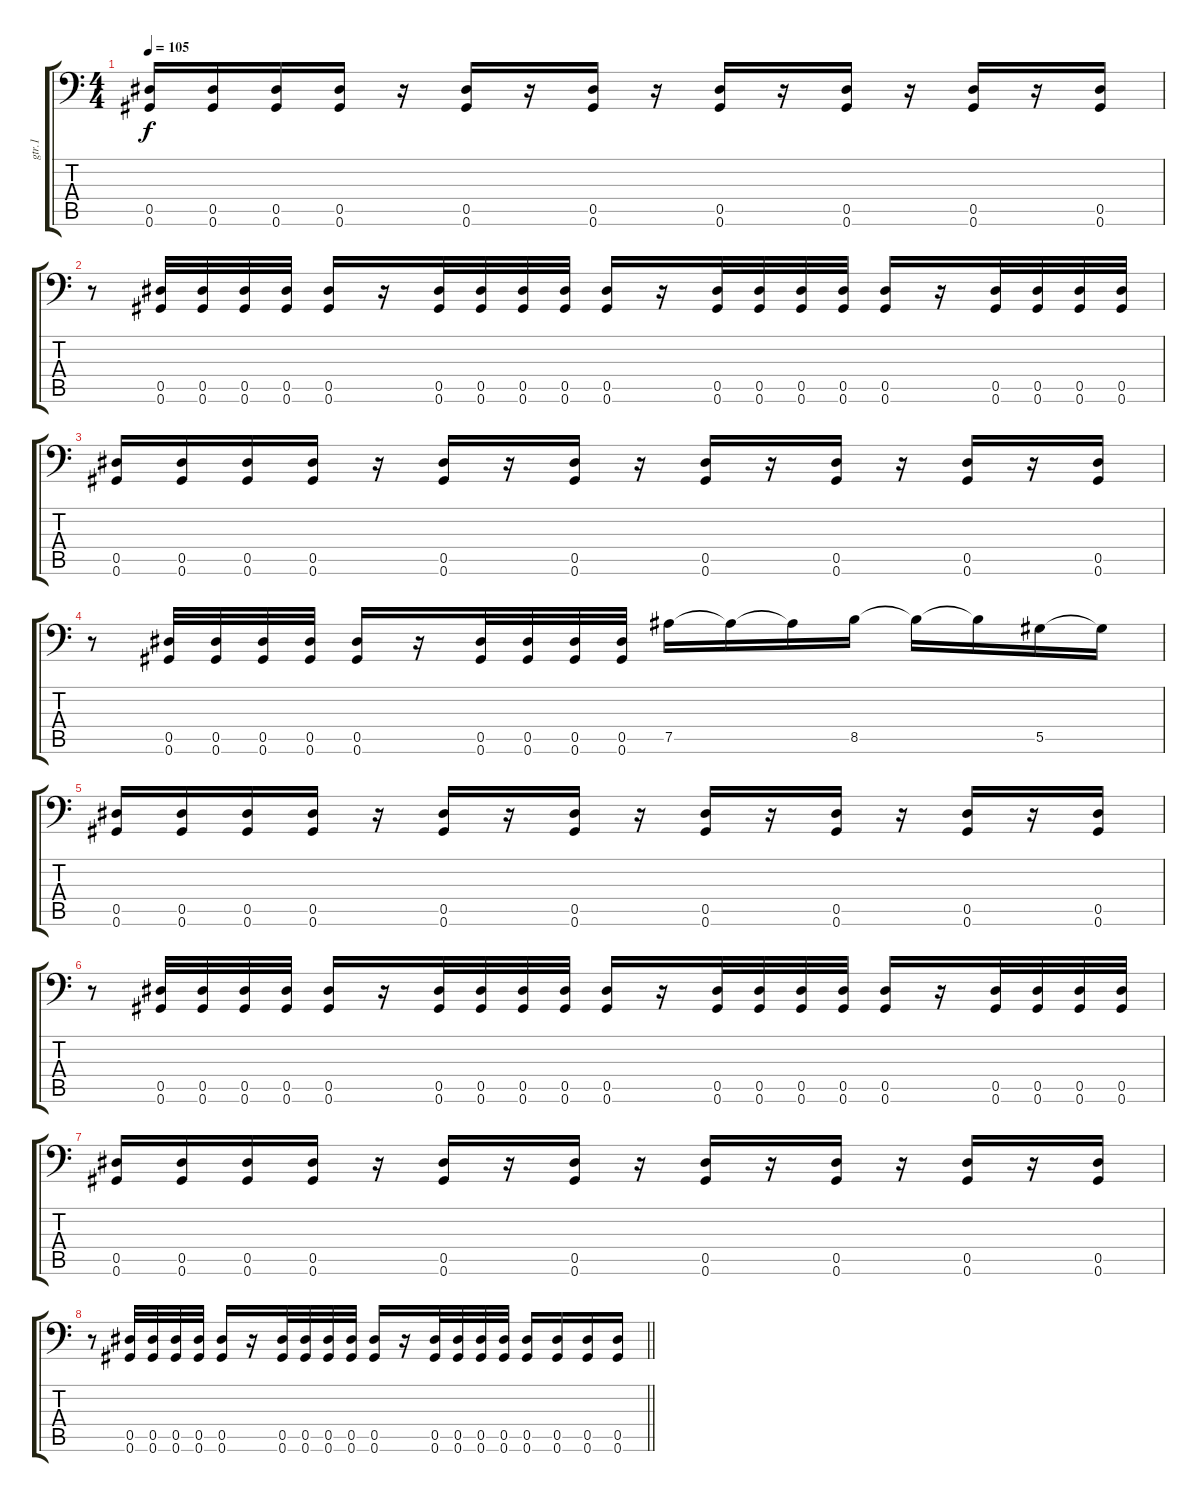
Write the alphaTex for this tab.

\track ("gtr.1" "gtr.1") {instrument distortionguitar}
\staff {score tabs}
\tuning (Bb3 F3 Db3 Ab2 Eb2 Ab1) {hide}
\ts (4 4)
\section ("" "")
\tempo 105
\clef f4
\ks c
(0.5 0.6).16{dy f} (0.5 0.6).16 (0.5 0.6).16 (0.5 0.6).16 r.16 (0.5 0.6).16 r.16 (0.5 0.6).16 r.16 (0.5 0.6).16 r.16 (0.5 0.6).16 r.16 (0.5 0.6).16 r.16 (0.5 0.6).16 |
r.8 (0.5 0.6).32 (0.5 0.6).32 (0.5 0.6).32 (0.5 0.6).32 (0.5 0.6).16 r.16 (0.5 0.6).32 (0.5 0.6).32 (0.5 0.6).32 (0.5 0.6).32 (0.5 0.6).16 r.16 (0.5 0.6).32 (0.5 0.6).32 (0.5 0.6).32 (0.5 0.6).32 (0.5 0.6).16 r.16 (0.5 0.6).32 (0.5 0.6).32 (0.5 0.6).32 (0.5 0.6).32 |
(0.5 0.6).16 (0.5 0.6).16 (0.5 0.6).16 (0.5 0.6).16 r.16 (0.5 0.6).16 r.16 (0.5 0.6).16 r.16 (0.5 0.6).16 r.16 (0.5 0.6).16 r.16 (0.5 0.6).16 r.16 (0.5 0.6).16 |
r.8 (0.5 0.6).32 (0.5 0.6).32 (0.5 0.6).32 (0.5 0.6).32 (0.5 0.6).16 r.16 (0.5 0.6).32 (0.5 0.6).32 (0.5 0.6).32 (0.5 0.6).32 7.5.16 7.5{t}.16 7.5{t}.16 8.5.16 8.5{t}.16 8.5{t}.16 5.5.16 5.5{t}.16 |
(0.5 0.6).16 (0.5 0.6).16 (0.5 0.6).16 (0.5 0.6).16 r.16 (0.5 0.6).16 r.16 (0.5 0.6).16 r.16 (0.5 0.6).16 r.16 (0.5 0.6).16 r.16 (0.5 0.6).16 r.16 (0.5 0.6).16 |
r.8 (0.5 0.6).32 (0.5 0.6).32 (0.5 0.6).32 (0.5 0.6).32 (0.5 0.6).16 r.16 (0.5 0.6).32 (0.5 0.6).32 (0.5 0.6).32 (0.5 0.6).32 (0.5 0.6).16 r.16 (0.5 0.6).32 (0.5 0.6).32 (0.5 0.6).32 (0.5 0.6).32 (0.5 0.6).16 r.16 (0.5 0.6).32 (0.5 0.6).32 (0.5 0.6).32 (0.5 0.6).32 |
(0.5 0.6).16 (0.5 0.6).16 (0.5 0.6).16 (0.5 0.6).16 r.16 (0.5 0.6).16 r.16 (0.5 0.6).16 r.16 (0.5 0.6).16 r.16 (0.5 0.6).16 r.16 (0.5 0.6).16 r.16 (0.5 0.6).16 |
\barLineRight lightlight
r.8 (0.5 0.6).32 (0.5 0.6).32 (0.5 0.6).32 (0.5 0.6).32 (0.5 0.6).16 r.16 (0.5 0.6).32 (0.5 0.6).32 (0.5 0.6).32 (0.5 0.6).32 (0.5 0.6).16 r.16 (0.5 0.6).32 (0.5 0.6).32 (0.5 0.6).32 (0.5 0.6).32 (0.5 0.6).16 (0.5 0.6).16 (0.5 0.6).16 (0.5 0.6).16
